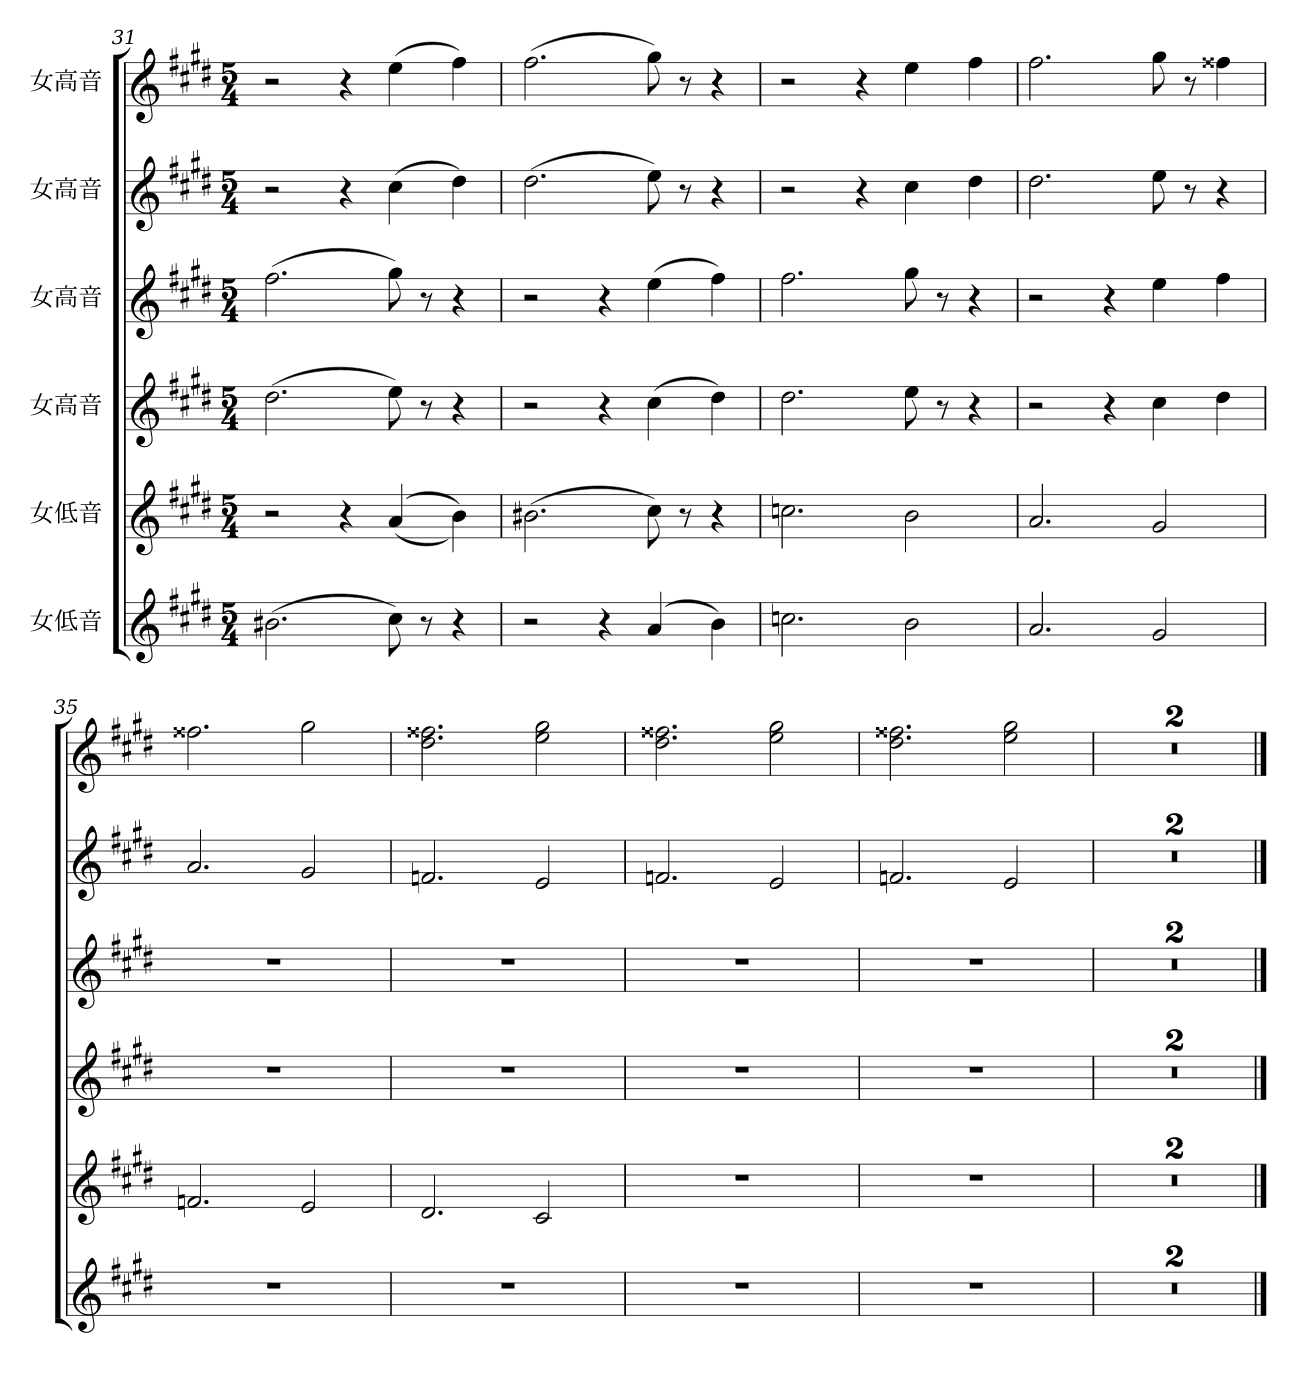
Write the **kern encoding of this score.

**kern	**kern	**kern	**kern	**kern	**kern
*part6	*part5	*part4	*part3	*part2	*part1
*staff6	*staff5	*staff4	*staff3	*staff2	*staff1
*I"女低音	*I"女低音	*I"女高音	*I"女高音	*I"女高音	*I"女高音
*clefG2	*clefG2	*clefG2	*clefG2	*clefG2	*clefG2
*k[f#c#g#d#]	*k[f#c#g#d#]	*k[f#c#g#d#]	*k[f#c#g#d#]	*k[f#c#g#d#]	*k[f#c#g#d#]
*M5/4	*M5/4	*M5/4	*M5/4	*M5/4	*M5/4
=31	=31	=31	=31	=31	=31
(2.b#X\	2r	(2.dd#\	(2.ff#\	2r	2r
.	4r	.	.	4r	4r
8cc#\)	((4a/	8ee\)	8gg#\)	(4cc#\	(4ee\
8r	.	8r	8r	.	.
4r	4b\))	4r	4r	4dd#\)	4ff#\)
=32	=32	=32	=32	=32	=32
2r	(2.b#X\	2r	2r	(2.dd#\	(2.ff#\
4r	.	4r	4r	.	.
(4a/	8cc#\)	(4cc#\	(4ee\	8ee\)	8gg#\)
.	8r	.	.	8r	8r
4b\)	4r	4dd#\)	4ff#\)	4r	4r
=33	=33	=33	=33	=33	=33
2.ccn\	2.ccn\	2.dd#\	2.ff#\	2r	2r
.	.	.	.	4r	4r
2b\	2b\	8ee\	8gg#\	4cc#\	4ee\
.	.	8r	8r	.	.
.	.	4r	4r	4dd#\	4ff#\
=34	=34	=34	=34	=34	=34
2.a/	2.a/	2r	2r	2.dd#\	2.ff#\
.	.	4r	4r	.	.
2g#/	2g#/	4cc#\	4ee\	8ee\	8gg#\
.	.	.	.	8r	8r
.	.	4dd#\	4ff#\	4r	4ff##X\
!!LO:LB:g=z
=35	=35	=35	=35	=35	=35
4%5r	2.fn/	4%5r	4%5r	2.a/	2.ff##X\
.	2e/	.	.	2g#/	2gg#\
=36	=36	=36	=36	=36	=36
4%5r	2.d#/	4%5r	4%5r	2.fn/	2.dd#\ 2.ff##X\
.	2c#/	.	.	2e/	2ee\ 2gg#\
=37	=37	=37	=37	=37	=37
4%5r	4%5r	4%5r	4%5r	2.fn/	2.dd#\ 2.ff##X\
.	.	.	.	2e/	2ee\ 2gg#\
=38	=38	=38	=38	=38	=38
4%5r	4%5r	4%5r	4%5r	2.fn/	2.dd#\ 2.ff##X\
.	.	.	.	2e/	2ee\ 2gg#\
=39	=39	=39	=39	=39	=39
4%5r	4%5r	4%5r	4%5r	4%5r	4%5r
=40	=40	=40	=40	=40	=40
4%5r	4%5r	4%5r	4%5r	4%5r	4%5r
==	==	==	==	==	==
*-	*-	*-	*-	*-	*-
